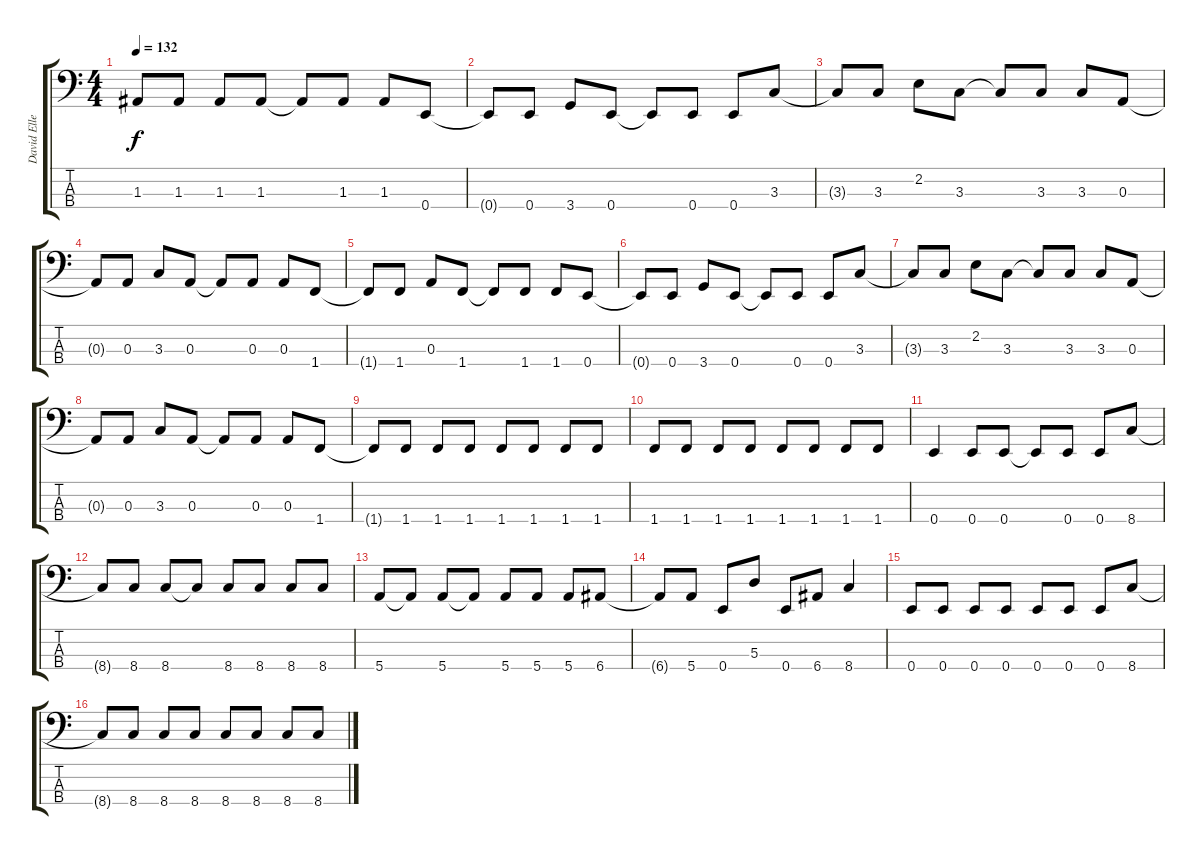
\track ("David Ellefson (Bass)" "David Elle") {instrument electricbasspick}
\staff {score tabs}
\tuning (G2 D2 A1 E1) {hide}
\ts (4 4)
\tempo 132
\clef f4
\ks c
1.3{t}.8{dy f} 1.3.8 1.3.8 1.3.8 1.3{t}.8 1.3.8 1.3.8 0.4.8 |
0.4{t}.8 0.4.8 3.4.8 0.4.8 0.4{t}.8 0.4.8 0.4.8 3.3.8 |
3.3{t}.8 3.3.8 2.2.8 3.3.8 3.3{t}.8 3.3.8 3.3.8 0.3.8 |
0.3{t}.8 0.3.8 3.3.8 0.3.8 0.3{t}.8 0.3.8 0.3.8 1.4.8 |
1.4{t}.8 1.4.8 0.3.8 1.4.8 1.4{t}.8 1.4.8 1.4.8 0.4.8 |
0.4{t}.8 0.4.8 3.4.8 0.4.8 0.4{t}.8 0.4.8 0.4.8 3.3.8 |
3.3{t}.8 3.3.8 2.2.8 3.3.8 3.3{t}.8 3.3.8 3.3.8 0.3.8 |
0.3{t}.8 0.3.8 3.3.8 0.3.8 0.3{t}.8 0.3.8 0.3.8 1.4.8 |
1.4{t}.8 1.4.8 1.4.8 1.4.8 1.4.8 1.4.8 1.4.8 1.4.8 |
1.4.8 1.4.8 1.4.8 1.4.8 1.4.8 1.4.8 1.4.8 1.4.8 |
0.4.4 0.4.8 0.4.8 0.4{t}.8 0.4.8 0.4.8 8.4.8 |
8.4{t}.8 8.4.8 8.4.8 8.4{t}.8 8.4.8 8.4.8 8.4.8 8.4.8 |
5.4.8 5.4{t}.8 5.4.8 5.4{t}.8 5.4.8 5.4.8 5.4.8 6.4.8 |
6.4{t}.8 5.4.8 0.4.8 5.3.8 0.4.8 6.4.8 8.4.4 |
0.4.8 0.4.8 0.4.8 0.4.8 0.4.8 0.4.8 0.4.8 8.4.8 |
8.4{t}.8 8.4.8 8.4.8 8.4.8 8.4.8 8.4.8 8.4.8 8.4.8
